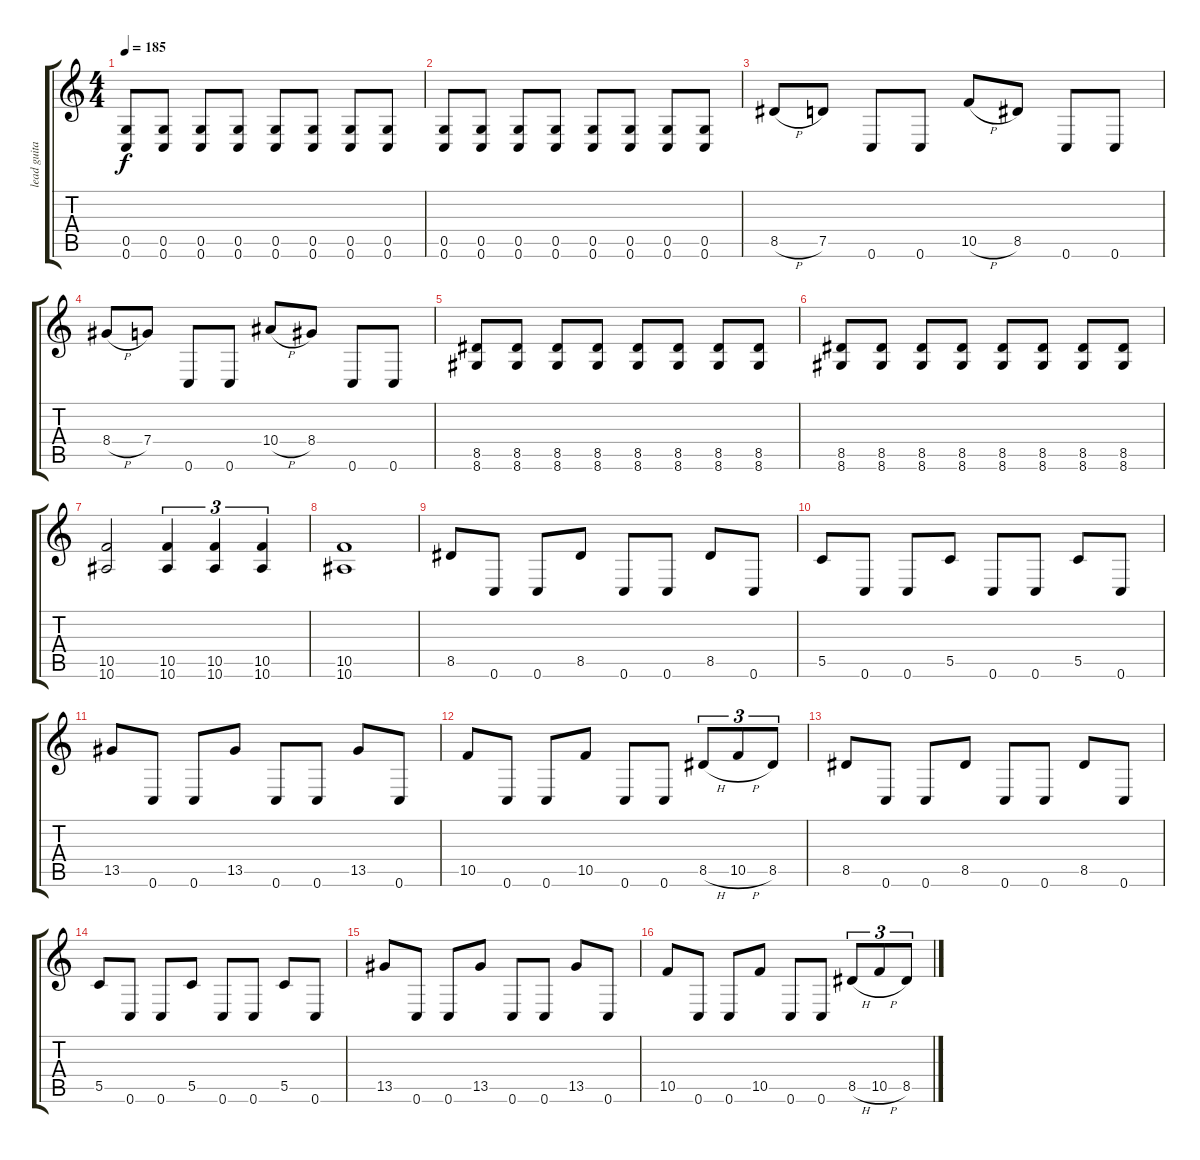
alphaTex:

\track ("lead guitar" "lead guita") {instrument overdrivenguitar}
\staff {score tabs}
\tuning (D4 A3 F3 C3 G2 C2) {hide}
\ts (4 4)
\tempo 185
\clef g2
\ks c
(0.5 0.6).8{dy f} (0.5 0.6).8 (0.5 0.6).8 (0.5 0.6).8 (0.5 0.6).8 (0.5 0.6).8 (0.5 0.6).8 (0.5 0.6).8 |
(0.5 0.6).8 (0.5 0.6).8 (0.5 0.6).8 (0.5 0.6).8 (0.5 0.6).8 (0.5 0.6).8 (0.5 0.6).8 (0.5 0.6).8 |
8.5{h}.8 7.5.8 0.6.8 0.6.8 10.5{h}.8 8.5.8 0.6.8 0.6.8 |
8.4{h}.8 7.4.8 0.6.8 0.6.8 10.4{h}.8 8.4.8 0.6.8 0.6.8 |
(8.5 8.6).8 (8.5 8.6).8 (8.5 8.6).8 (8.5 8.6).8 (8.5 8.6).8 (8.5 8.6).8 (8.5 8.6).8 (8.5 8.6).8 |
(8.5 8.6).8 (8.5 8.6).8 (8.5 8.6).8 (8.5 8.6).8 (8.5 8.6).8 (8.5 8.6).8 (8.5 8.6).8 (8.5 8.6).8 |
(10.5 10.6).2 (10.5 10.6).4{tu (3 2)} (10.5 10.6).4{tu (3 2)} (10.5 10.6).4{tu (3 2)} |
(10.5 10.6).1 |
8.5.8 0.6.8 0.6.8 8.5.8 0.6.8 0.6.8 8.5.8 0.6.8 |
5.5.8 0.6.8 0.6.8 5.5.8 0.6.8 0.6.8 5.5.8 0.6.8 |
13.5.8 0.6.8 0.6.8 13.5.8 0.6.8 0.6.8 13.5.8 0.6.8 |
10.5.8 0.6.8 0.6.8 10.5.8 0.6.8 0.6.8 8.5{h}.8{tu (3 2)} 10.5{h}.8{tu (3 2)} 8.5.8{tu (3 2)} |
8.5.8 0.6.8 0.6.8 8.5.8 0.6.8 0.6.8 8.5.8 0.6.8 |
5.5.8 0.6.8 0.6.8 5.5.8 0.6.8 0.6.8 5.5.8 0.6.8 |
13.5.8 0.6.8 0.6.8 13.5.8 0.6.8 0.6.8 13.5.8 0.6.8 |
10.5.8 0.6.8 0.6.8 10.5.8 0.6.8 0.6.8 8.5{h}.8{tu (3 2)} 10.5{h}.8{tu (3 2)} 8.5.8{tu (3 2)}
